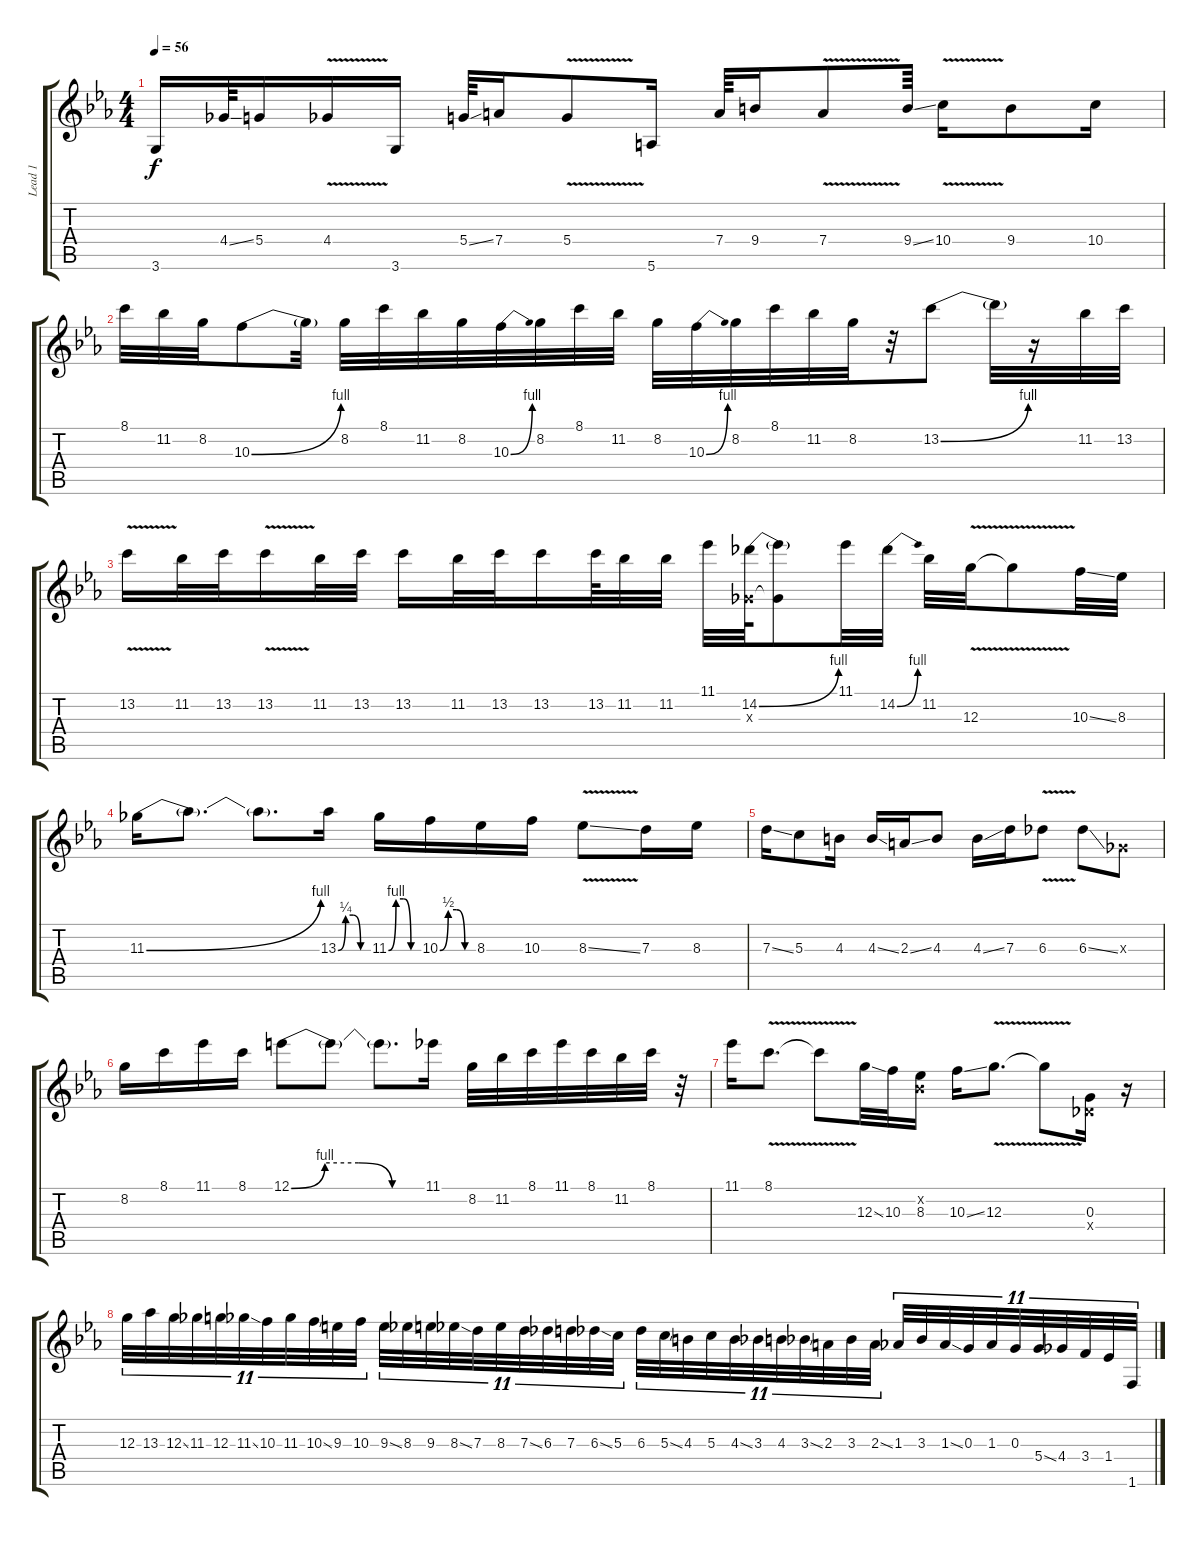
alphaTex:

\track ("Lead 1" "Lead 1") {instrument overdrivenguitar}
\staff {score tabs}
\tuning (E4 B3 G3 D3 A2 E2) {hide}
\ts (4 4)
\tempo 56
\clef g2
\ks eb
3.6.16{dy f} 4.4{ss}.64 5.4.16 4.4{v}.16 3.6.16 5.4{ss}.64 7.4.16 5.4{v}.8 5.6.16 7.4.64 9.4.16 7.4{v}.8 9.4{ss}.64 10.4{v}.16 9.4.8 10.4.16 |
8.1.32 11.2.32 8.2.32 10.3{be (bend 0 0 60 4)}.8 10.3{t}.32 8.2.32 8.1.32 11.2.32 8.2.32 10.3{be (bend 0 0 60 4)}.32 8.2.32 8.1.32 11.2.32 8.2.32 10.3{be (bend 0 0 60 4)}.32 8.2.32 8.1.32 11.2.32 8.2.32 r.32 13.2{be (bend 0 0 60 4)}.8 13.2{t}.32 r.16 11.2.32 13.2.32 |
13.2{v}.16 11.2.32 13.2.32 13.2{v}.16 11.2.32 13.2.32 13.2.16 11.2.32 13.2.32 13.2.16 13.2.64 11.2.32 11.2.32 11.1.32 (14.2{be (bend 0 0 60 4)} -1.3{x}).64 (14.2{t} -1.3{t}).8 11.1.32 14.2{be (bend 0 0 60 4)}.32 11.2.32 12.3{v}.32 12.3{t}.8 10.3{ss}.32 8.3.32 |
11.3{be (bend 0 0 60 4)}.16 11.3{t}.8{d} 11.3{t}.8{d} 13.3{be (custom 0 0 15 1 30 1 45 0 60 0)}.16 11.3{be (custom 0 0 15 4 30 4 45 0 60 0)}.16 10.3{be (custom 0 0 15 2 30 2 45 0 60 0)}.16 8.3.16 10.3.16 8.3{v ss}.8 7.3.16 8.3.16 |
7.3{ss}.16 5.3.8 4.3.16 4.3{ss}.16 2.3{ss}.16 4.3.8 4.3{ss}.16 7.3.16 6.3{v}.8 6.3{ss}.8 -1.3{x}.8 |
8.2.16 8.1.16 11.1.16 8.1.16 12.1{be (custom 0 0 15 4 30 4 45 0 60 0)}.8 12.1{t}.8 12.1{t}.8{d} 11.1.16 8.2.32 11.2.32 8.1.32 11.1.32 8.1.32 11.2.32 8.1.32 r.32 |
11.1.16 8.1{v}.8{d} 8.1{t}.8 12.3{ss}.32 10.3.32 (-1.2{x} 8.3).16 10.3{ss}.16 12.3{v}.8{d} 12.3{t}.8 (0.3 -1.4{x}).16 r.16 |
12.3.32{tu (11 8)} 13.3.32{tu (11 8)} 12.3{ss}.32{tu (11 8)} 11.3.32{tu (11 8)} 12.3.32{tu (11 8)} 11.3{ss}.32{tu (11 8)} 10.3.32{tu (11 8)} 11.3.32{tu (11 8)} 10.3{ss}.32{tu (11 8)} 9.3.32{tu (11 8)} 10.3.32{tu (11 8)} 9.3{ss}.32{tu (11 8)} 8.3.32{tu (11 8)} 9.3.32{tu (11 8)} 8.3{ss}.32{tu (11 8)} 7.3.32{tu (11 8)} 8.3.32{tu (11 8)} 7.3{ss}.32{tu (11 8)} 6.3.32{tu (11 8)} 7.3.32{tu (11 8)} 6.3{ss}.32{tu (11 8)} 5.3.32{tu (11 8)} 6.3.32{tu (11 8)} 5.3{ss}.32{tu (11 8)} 4.3.32{tu (11 8)} 5.3.32{tu (11 8)} 4.3{ss}.32{tu (11 8)} 3.3.32{tu (11 8)} 4.3.32{tu (11 8)} 3.3{ss}.32{tu (11 8)} 2.3.32{tu (11 8)} 3.3.32{tu (11 8)} 2.3{ss}.32{tu (11 8)} 1.3.32{tu (11 8)} 3.3.32{tu (11 8)} 1.3{ss}.32{tu (11 8)} 0.3.32{tu (11 8)} 1.3.32{tu (11 8)} 0.3.32{tu (11 8)} 5.4{ss}.32{tu (11 8)} 4.4.32{tu (11 8)} 3.4.32{tu (11 8)} 1.4.32{tu (11 8)} 1.6{ss}.32{tu (11 8)}
